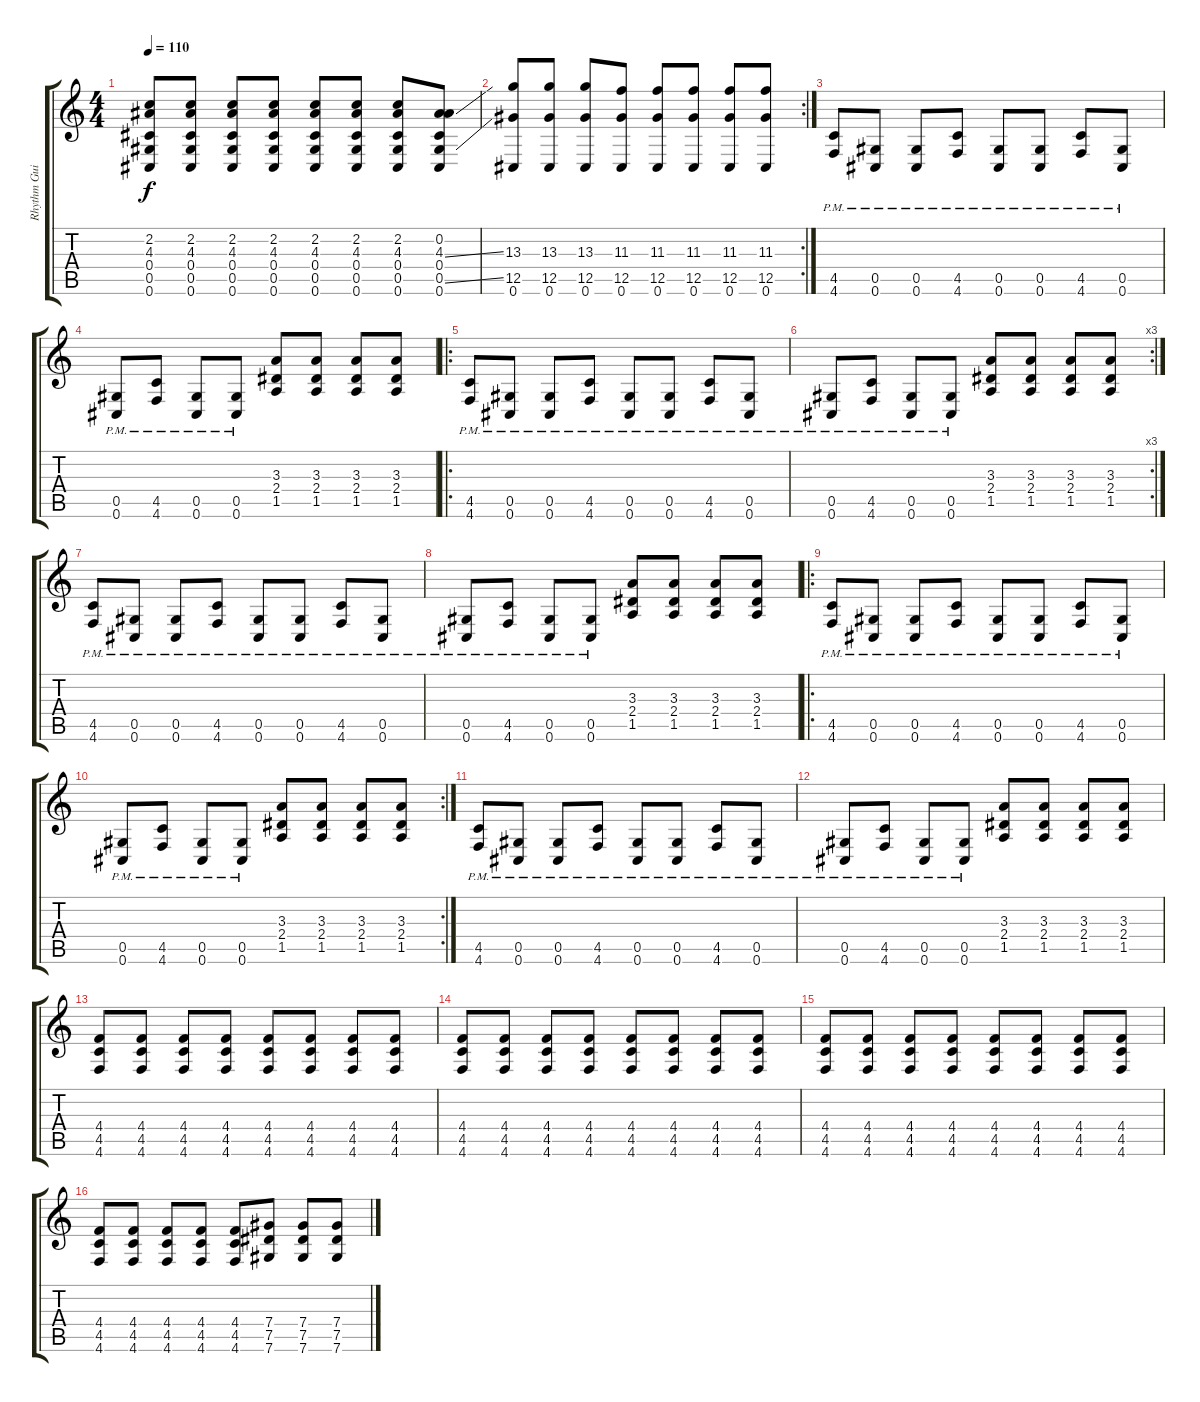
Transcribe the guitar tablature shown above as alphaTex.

\track ("Rhythm Guitar 1" "Rhythm Gui") {instrument distortionguitar}
\staff {score tabs}
\tuning (Eb4 Bb3 Gb3 Db3 Ab2 Db2) {hide}
\ts (4 4)
\tempo 110
\clef g2
\ks c
(2.2 4.3 0.4 0.5 0.6).8{dy f} (2.2 4.3 0.4 0.5 0.6).8 (2.2 4.3 0.4 0.5 0.6).8 (2.2 4.3 0.4 0.5 0.6).8 (2.2 4.3 0.4 0.5 0.6).8 (2.2 4.3 0.4 0.5 0.6).8 (2.2 4.3 0.4 0.5 0.6).8 (0.2 4.3{ss} 0.4 0.5{ss} 0.6).8 |
\rc 2
(13.3 12.5 0.6).8 (13.3 12.5 0.6).8 (13.3 12.5 0.6).8 (11.3 12.5 0.6).8 (11.3 12.5 0.6).8 (11.3 12.5 0.6).8 (11.3 12.5 0.6).8 (11.3 12.5 0.6).8 |
(4.5{pm} 4.6{pm}).8 (0.5{pm} 0.6{pm}).8 (0.5{pm} 0.6{pm}).8 (4.5{pm} 4.6{pm}).8 (0.5{pm} 0.6{pm}).8 (0.5{pm} 0.6{pm}).8 (4.5{pm} 4.6{pm}).8 (0.5{pm} 0.6{pm}).8 |
(0.5{pm} 0.6{pm}).8 (4.5{pm} 4.6{pm}).8 (0.5{pm} 0.6{pm}).8 (0.5{pm} 0.6{pm}).8 (3.3 2.4 1.5).8 (3.3 2.4 1.5).8 (3.3 2.4 1.5).8 (3.3 2.4 1.5).8 |
\ro
(4.5{pm} 4.6{pm}).8 (0.5{pm} 0.6{pm}).8 (0.5{pm} 0.6{pm}).8 (4.5{pm} 4.6{pm}).8 (0.5{pm} 0.6{pm}).8 (0.5{pm} 0.6{pm}).8 (4.5{pm} 4.6{pm}).8 (0.5{pm} 0.6{pm}).8 |
\rc 3
(0.5{pm} 0.6{pm}).8 (4.5{pm} 4.6{pm}).8 (0.5{pm} 0.6{pm}).8 (0.5{pm} 0.6{pm}).8 (3.3 2.4 1.5).8 (3.3 2.4 1.5).8 (3.3 2.4 1.5).8 (3.3 2.4 1.5).8 |
(4.5{pm} 4.6{pm}).8 (0.5{pm} 0.6{pm}).8 (0.5{pm} 0.6{pm}).8 (4.5{pm} 4.6{pm}).8 (0.5{pm} 0.6{pm}).8 (0.5{pm} 0.6{pm}).8 (4.5{pm} 4.6{pm}).8 (0.5{pm} 0.6{pm}).8 |
(0.5{pm} 0.6{pm}).8 (4.5{pm} 4.6{pm}).8 (0.5{pm} 0.6{pm}).8 (0.5{pm} 0.6{pm}).8 (3.3 2.4 1.5).8 (3.3 2.4 1.5).8 (3.3 2.4 1.5).8 (3.3 2.4 1.5).8 |
\ro
(4.5{pm} 4.6{pm}).8 (0.5{pm} 0.6{pm}).8 (0.5{pm} 0.6{pm}).8 (4.5{pm} 4.6{pm}).8 (0.5{pm} 0.6{pm}).8 (0.5{pm} 0.6{pm}).8 (4.5{pm} 4.6{pm}).8 (0.5{pm} 0.6{pm}).8 |
\rc 2
(0.5{pm} 0.6{pm}).8 (4.5{pm} 4.6{pm}).8 (0.5{pm} 0.6{pm}).8 (0.5{pm} 0.6{pm}).8 (3.3 2.4 1.5).8 (3.3 2.4 1.5).8 (3.3 2.4 1.5).8 (3.3 2.4 1.5).8 |
(4.5{pm} 4.6{pm}).8 (0.5{pm} 0.6{pm}).8 (0.5{pm} 0.6{pm}).8 (4.5{pm} 4.6{pm}).8 (0.5{pm} 0.6{pm}).8 (0.5{pm} 0.6{pm}).8 (4.5{pm} 4.6{pm}).8 (0.5{pm} 0.6{pm}).8 |
(0.5{pm} 0.6{pm}).8 (4.5{pm} 4.6{pm}).8 (0.5{pm} 0.6{pm}).8 (0.5{pm} 0.6{pm}).8 (3.3 2.4 1.5).8 (3.3 2.4 1.5).8 (3.3 2.4 1.5).8 (3.3 2.4 1.5).8 |
(4.4 4.5 4.6).8 (4.4 4.5 4.6).8 (4.4 4.5 4.6).8 (4.4 4.5 4.6).8 (4.4 4.5 4.6).8 (4.4 4.5 4.6).8 (4.4 4.5 4.6).8 (4.4 4.5 4.6).8 |
(4.4 4.5 4.6).8 (4.4 4.5 4.6).8 (4.4 4.5 4.6).8 (4.4 4.5 4.6).8 (4.4 4.5 4.6).8 (4.4 4.5 4.6).8 (4.4 4.5 4.6).8 (4.4 4.5 4.6).8 |
(4.4 4.5 4.6).8 (4.4 4.5 4.6).8 (4.4 4.5 4.6).8 (4.4 4.5 4.6).8 (4.4 4.5 4.6).8 (4.4 4.5 4.6).8 (4.4 4.5 4.6).8 (4.4 4.5 4.6).8 |
(4.4 4.5 4.6).8 (4.4 4.5 4.6).8 (4.4 4.5 4.6).8 (4.4 4.5 4.6).8 (4.4 4.5 4.6).8 (7.4 7.5 7.6).8 (7.4 7.5 7.6).8 (7.4 7.5 7.6).8
